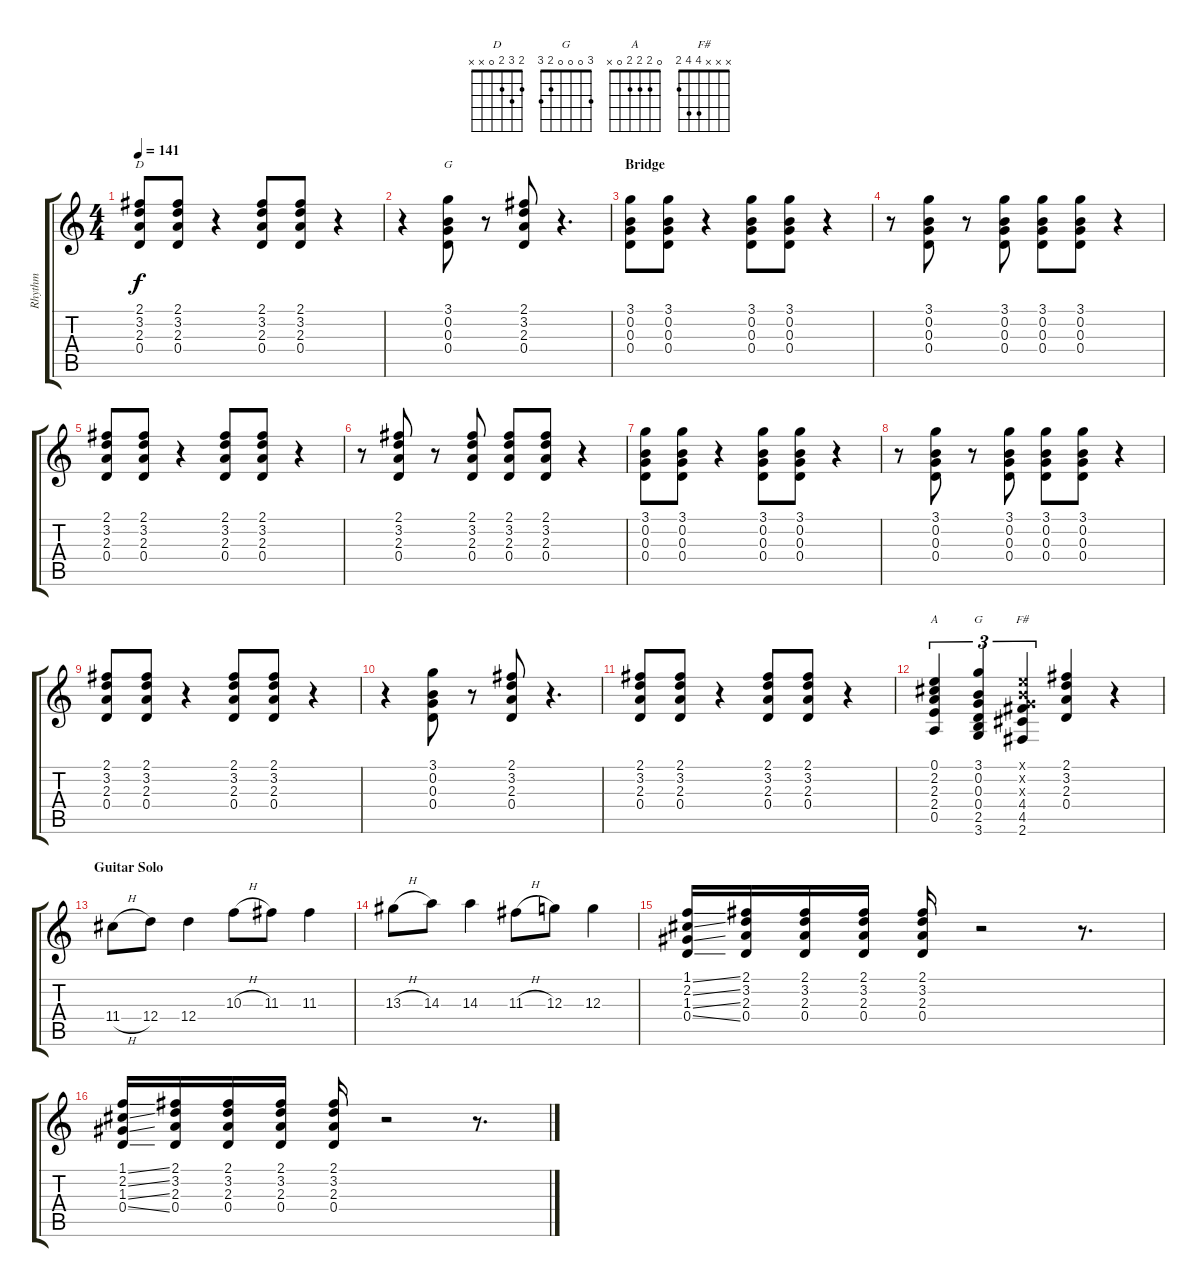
\track ("Rhythm" "Rhythm") {instrument overdrivenguitar}
\staff {score tabs}
\tuning (E4 B3 G3 D3 A2 E2) {hide}
\chord ("D" 2 3 2 0 x x)
\chord ("G" 3 0 0 0 x x)
\chord ("A" 0 2 2 2 0 x)
\chord ("G" 3 0 0 0 2 3)
\chord ("F#" x x x 4 4 2)
\ts (4 4)
\tempo 141
\clef g2
\ks c
(2.1 3.2 2.3 0.4).8{ch "D" dy f} (2.1 3.2 2.3 0.4).8 r.4 (2.1 3.2 2.3 0.4).8 (2.1 3.2 2.3 0.4).8 r.4 |
r.4 (3.1 0.2 0.3 0.4).8{ch "G"} r.8 (2.1 3.2 2.3 0.4).8 r.4{d} |
\section ("" "Bridge")
(3.1 0.2 0.3 0.4).8 (3.1 0.2 0.3 0.4).8 r.4 (3.1 0.2 0.3 0.4).8 (3.1 0.2 0.3 0.4).8 r.4 |
r.8 (3.1 0.2 0.3 0.4).8 r.8 (3.1 0.2 0.3 0.4).8 (3.1 0.2 0.3 0.4).8 (3.1 0.2 0.3 0.4).8 r.4 |
(2.1 3.2 2.3 0.4).8 (2.1 3.2 2.3 0.4).8 r.4 (2.1 3.2 2.3 0.4).8 (2.1 3.2 2.3 0.4).8 r.4 |
r.8 (2.1 3.2 2.3 0.4).8 r.8 (2.1 3.2 2.3 0.4).8 (2.1 3.2 2.3 0.4).8 (2.1 3.2 2.3 0.4).8 r.4 |
(3.1 0.2 0.3 0.4).8 (3.1 0.2 0.3 0.4).8 r.4 (3.1 0.2 0.3 0.4).8 (3.1 0.2 0.3 0.4).8 r.4 |
r.8 (3.1 0.2 0.3 0.4).8 r.8 (3.1 0.2 0.3 0.4).8 (3.1 0.2 0.3 0.4).8 (3.1 0.2 0.3 0.4).8 r.4 |
(2.1 3.2 2.3 0.4).8 (2.1 3.2 2.3 0.4).8 r.4 (2.1 3.2 2.3 0.4).8 (2.1 3.2 2.3 0.4).8 r.4 |
r.4 (3.1 0.2 0.3 0.4).8 r.8 (2.1 3.2 2.3 0.4).8 r.4{d} |
(2.1 3.2 2.3 0.4).8 (2.1 3.2 2.3 0.4).8 r.4 (2.1 3.2 2.3 0.4).8 (2.1 3.2 2.3 0.4).8 r.4 |
(0.1 2.2 2.3 2.4 0.5).4{tu (3 2) ch "A"} (3.1 0.2 0.3 0.4 2.5 3.6).4{tu (3 2) ch "G"} (0.1{x} 0.2{x} 0.3{x} 4.4 4.5 2.6).4{tu (3 2) ch "F#"} (2.1 3.2 2.3 0.4).4 r.4 |
\section ("" "Guitar Solo")
11.4{h}.8 12.4.8 12.4.4 10.3{h}.8 11.3.8 11.3.4 |
13.3{h}.8 14.3.8 14.3.4 11.3{h}.8 12.3.8 12.3.4 |
(1.1{ss} 2.2{ss} 1.3{ss} 0.4{ss}).16 (2.1 3.2 2.3 0.4).16 (2.1 3.2 2.3 0.4).16 (2.1 3.2 2.3 0.4).16 (2.1 3.2 2.3 0.4).16 r.2 r.8{d} |
(1.1{ss} 2.2{ss} 1.3{ss} 0.4{ss}).16 (2.1 3.2 2.3 0.4).16 (2.1 3.2 2.3 0.4).16 (2.1 3.2 2.3 0.4).16 (2.1 3.2 2.3 0.4).16 r.2 r.8{d}
